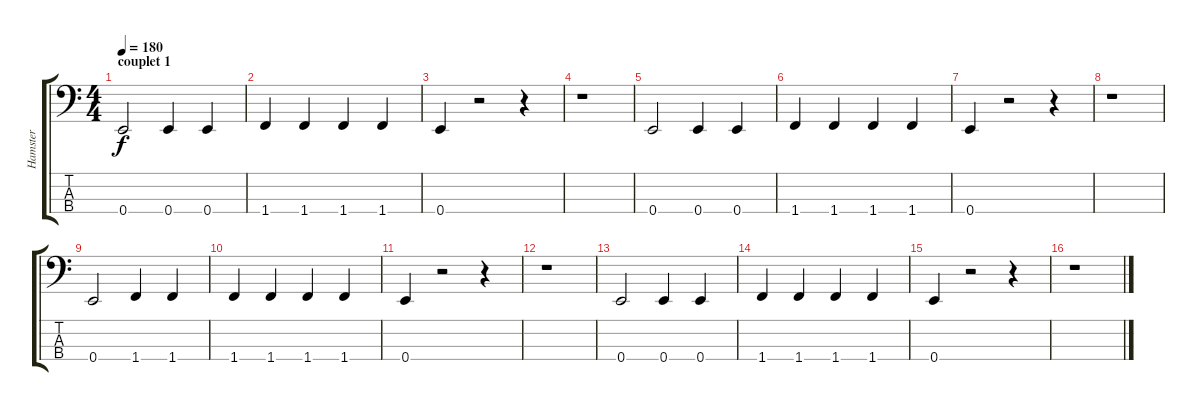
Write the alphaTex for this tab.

\track ("Hamster" "Hamster") {instrument electricbassfinger}
\staff {score tabs}
\tuning (G2 D2 A1 E1) {hide}
\ts (4 4)
\section ("" "couplet 1")
\tempo 180
\clef f4
\ks c
0.4.2{dy f instrument electricbassfinger} 0.4.4 0.4.4 |
1.4.4 1.4.4 1.4.4 1.4.4 |
0.4.4 r.2 r.4 |
r.1 |
0.4.2 0.4.4 0.4.4 |
1.4.4 1.4.4 1.4.4 1.4.4 |
0.4.4 r.2 r.4 |
r.1 |
0.4.2 1.4.4 1.4.4 |
1.4.4 1.4.4 1.4.4 1.4.4 |
0.4.4 r.2 r.4 |
r.1 |
0.4.2 0.4.4 0.4.4 |
1.4.4 1.4.4 1.4.4 1.4.4 |
0.4.4 r.2 r.4 |
r.1
